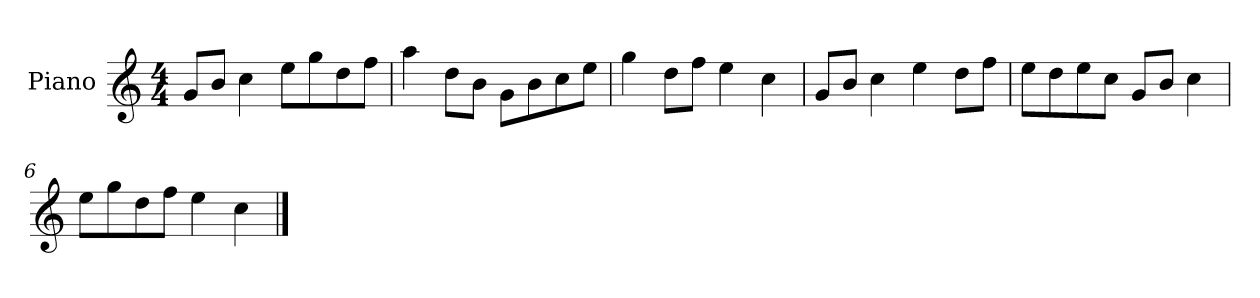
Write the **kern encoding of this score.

**kern
*part1
*staff1
*I"Piano
*I'P-no
*clefG2
*k[]
*M4/4
*MM90
=1
8g/L
8b/J
4cc\
8ee\L
8gg\
8dd\
8ff\J
=2
4aa\
8dd\L
8b\J
8g\L
8b\
8cc\
8ee\J
=3
4gg\
8dd\L
8ff\J
4ee\
4cc\
=4
8g/L
8b/J
4cc\
4ee\
8dd\L
8ff\J
=5
8ee\L
8dd\
8ee\
8cc\J
8g/L
8b/J
4cc\
=6
8ee\L
8gg\
8dd\
8ff\J
4ee\
4cc\
==
*-
